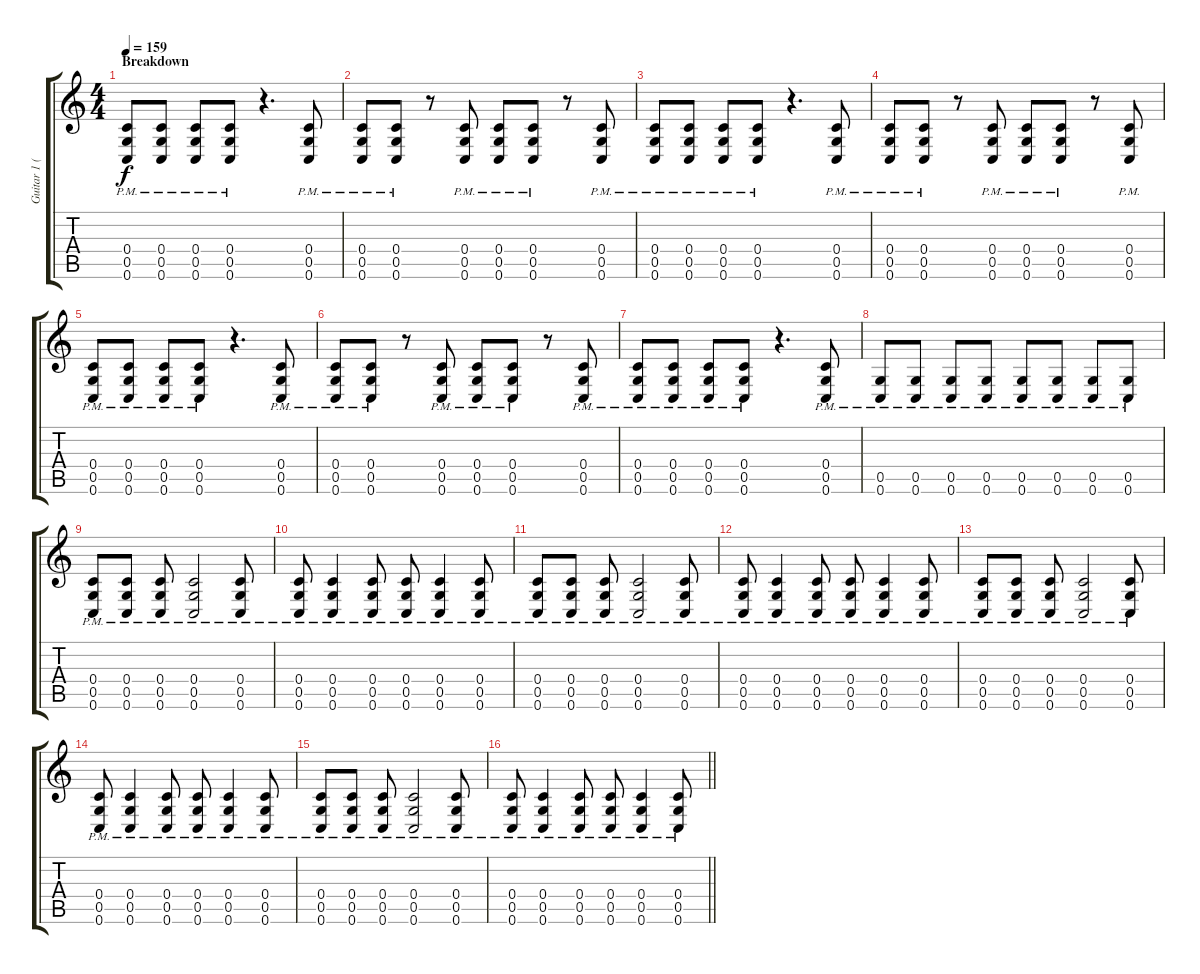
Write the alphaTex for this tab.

\track ("Guitar 1 (Dan Jacobs)" "Guitar 1 (") {instrument distortionguitar}
\staff {score tabs}
\tuning (D4 A3 F3 C3 G2 C2) {hide}
\ts (4 4)
\section ("" "Breakdown")
\tempo 159
\clef g2
\ks c
(0.4{pm} 0.5{pm} 0.6{pm}).8{dy f} (0.4{pm} 0.5{pm} 0.6{pm}).8 (0.4{pm} 0.5{pm} 0.6{pm}).8 (0.4{pm} 0.5{pm} 0.6{pm}).8 r.4{d} (0.4{pm} 0.5{pm} 0.6{pm}).8 |
(0.4{pm} 0.5{pm} 0.6{pm}).8 (0.4{pm} 0.5{pm} 0.6{pm}).8 r.8 (0.4{pm} 0.5{pm} 0.6{pm}).8 (0.4{pm} 0.5{pm} 0.6{pm}).8 (0.4{pm} 0.5{pm} 0.6{pm}).8 r.8 (0.4{pm} 0.5{pm} 0.6{pm}).8 |
(0.4{pm} 0.5{pm} 0.6{pm}).8 (0.4{pm} 0.5{pm} 0.6{pm}).8 (0.4{pm} 0.5{pm} 0.6{pm}).8 (0.4{pm} 0.5{pm} 0.6{pm}).8 r.4{d} (0.4{pm} 0.5{pm} 0.6{pm}).8 |
(0.4{pm} 0.5{pm} 0.6{pm}).8 (0.4{pm} 0.5{pm} 0.6{pm}).8 r.8 (0.4{pm} 0.5{pm} 0.6{pm}).8 (0.4{pm} 0.5{pm} 0.6{pm}).8 (0.4{pm} 0.5{pm} 0.6{pm}).8 r.8 (0.4{pm} 0.5{pm} 0.6{pm}).8 |
(0.4{pm} 0.5{pm} 0.6{pm}).8 (0.4{pm} 0.5{pm} 0.6{pm}).8 (0.4{pm} 0.5{pm} 0.6{pm}).8 (0.4{pm} 0.5{pm} 0.6{pm}).8 r.4{d} (0.4{pm} 0.5{pm} 0.6{pm}).8 |
(0.4{pm} 0.5{pm} 0.6{pm}).8 (0.4{pm} 0.5{pm} 0.6{pm}).8 r.8 (0.4{pm} 0.5{pm} 0.6{pm}).8 (0.4{pm} 0.5{pm} 0.6{pm}).8 (0.4{pm} 0.5{pm} 0.6{pm}).8 r.8 (0.4{pm} 0.5{pm} 0.6{pm}).8 |
(0.4{pm} 0.5{pm} 0.6{pm}).8 (0.4{pm} 0.5{pm} 0.6{pm}).8 (0.4{pm} 0.5{pm} 0.6{pm}).8 (0.4{pm} 0.5{pm} 0.6{pm}).8 r.4{d} (0.4{pm} 0.5{pm} 0.6{pm}).8 |
(0.5{pm} 0.6{pm}).8 (0.5{pm} 0.6{pm}).8 (0.5{pm} 0.6{pm}).8 (0.5{pm} 0.6{pm}).8 (0.5{pm} 0.6{pm}).8 (0.5{pm} 0.6{pm}).8 (0.5{pm} 0.6{pm}).8 (0.5{pm} 0.6{pm}).8 |
(0.4{pm} 0.5{pm} 0.6{pm}).8 (0.4{pm} 0.5{pm} 0.6{pm}).8 (0.4{pm} 0.5{pm} 0.6{pm}).8 (0.4{pm} 0.5{pm} 0.6{pm}).2 (0.4{pm} 0.5{pm} 0.6{pm}).8 |
(0.4{pm} 0.5{pm} 0.6{pm}).8 (0.4{pm} 0.5{pm} 0.6{pm}).4 (0.4{pm} 0.5{pm} 0.6{pm}).8 (0.4{pm} 0.5{pm} 0.6{pm}).8 (0.4{pm} 0.5{pm} 0.6{pm}).4 (0.4{pm} 0.5{pm} 0.6{pm}).8 |
(0.4{pm} 0.5{pm} 0.6{pm}).8 (0.4{pm} 0.5{pm} 0.6{pm}).8 (0.4{pm} 0.5{pm} 0.6{pm}).8 (0.4{pm} 0.5{pm} 0.6{pm}).2 (0.4{pm} 0.5{pm} 0.6{pm}).8 |
(0.4{pm} 0.5{pm} 0.6{pm}).8 (0.4{pm} 0.5{pm} 0.6{pm}).4 (0.4{pm} 0.5{pm} 0.6{pm}).8 (0.4{pm} 0.5{pm} 0.6{pm}).8 (0.4{pm} 0.5{pm} 0.6{pm}).4 (0.4{pm} 0.5{pm} 0.6{pm}).8 |
(0.4{pm} 0.5{pm} 0.6{pm}).8 (0.4{pm} 0.5{pm} 0.6{pm}).8 (0.4{pm} 0.5{pm} 0.6{pm}).8 (0.4{pm} 0.5{pm} 0.6{pm}).2 (0.4{pm} 0.5{pm} 0.6{pm}).8 |
(0.4{pm} 0.5{pm} 0.6{pm}).8 (0.4{pm} 0.5{pm} 0.6{pm}).4 (0.4{pm} 0.5{pm} 0.6{pm}).8 (0.4{pm} 0.5{pm} 0.6{pm}).8 (0.4{pm} 0.5{pm} 0.6{pm}).4 (0.4{pm} 0.5{pm} 0.6{pm}).8 |
(0.4{pm} 0.5{pm} 0.6{pm}).8 (0.4{pm} 0.5{pm} 0.6{pm}).8 (0.4{pm} 0.5{pm} 0.6{pm}).8 (0.4{pm} 0.5{pm} 0.6{pm}).2 (0.4{pm} 0.5{pm} 0.6{pm}).8 |
\barLineRight lightlight
(0.4{pm} 0.5{pm} 0.6{pm}).8 (0.4{pm} 0.5{pm} 0.6{pm}).4 (0.4{pm} 0.5{pm} 0.6{pm}).8 (0.4{pm} 0.5{pm} 0.6{pm}).8 (0.4{pm} 0.5{pm} 0.6{pm}).4 (0.4{pm} 0.5{pm} 0.6{pm}).8
